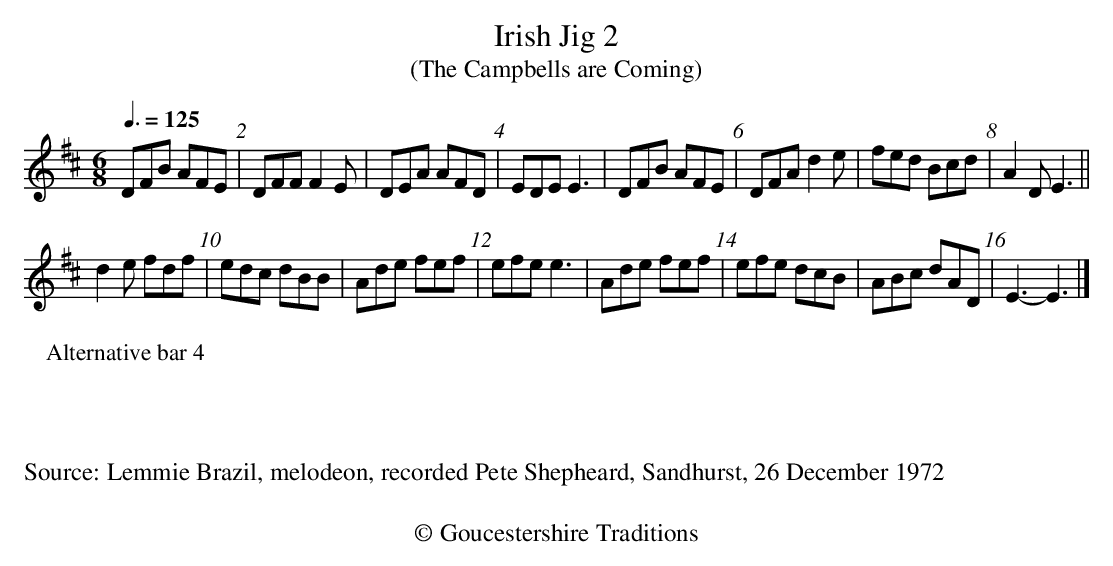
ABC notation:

X:1
T:Irish Jig 2
T:(The Campbells are Coming)
Q:3/8=125
M:6/8
L:1/8
K:D
DFB AFE | DFF F2 E | DEA AFD | EDE E3 |\
 DFB AFE | DFA d2 e | fed Bcd | A2 D E3 ||
d2e fdf | edc dBB | Ade fef | efe e3 | Ade fef |\
 efe dcB | ABc dAD | E3- E3 |]
P:Alternative bar 4
